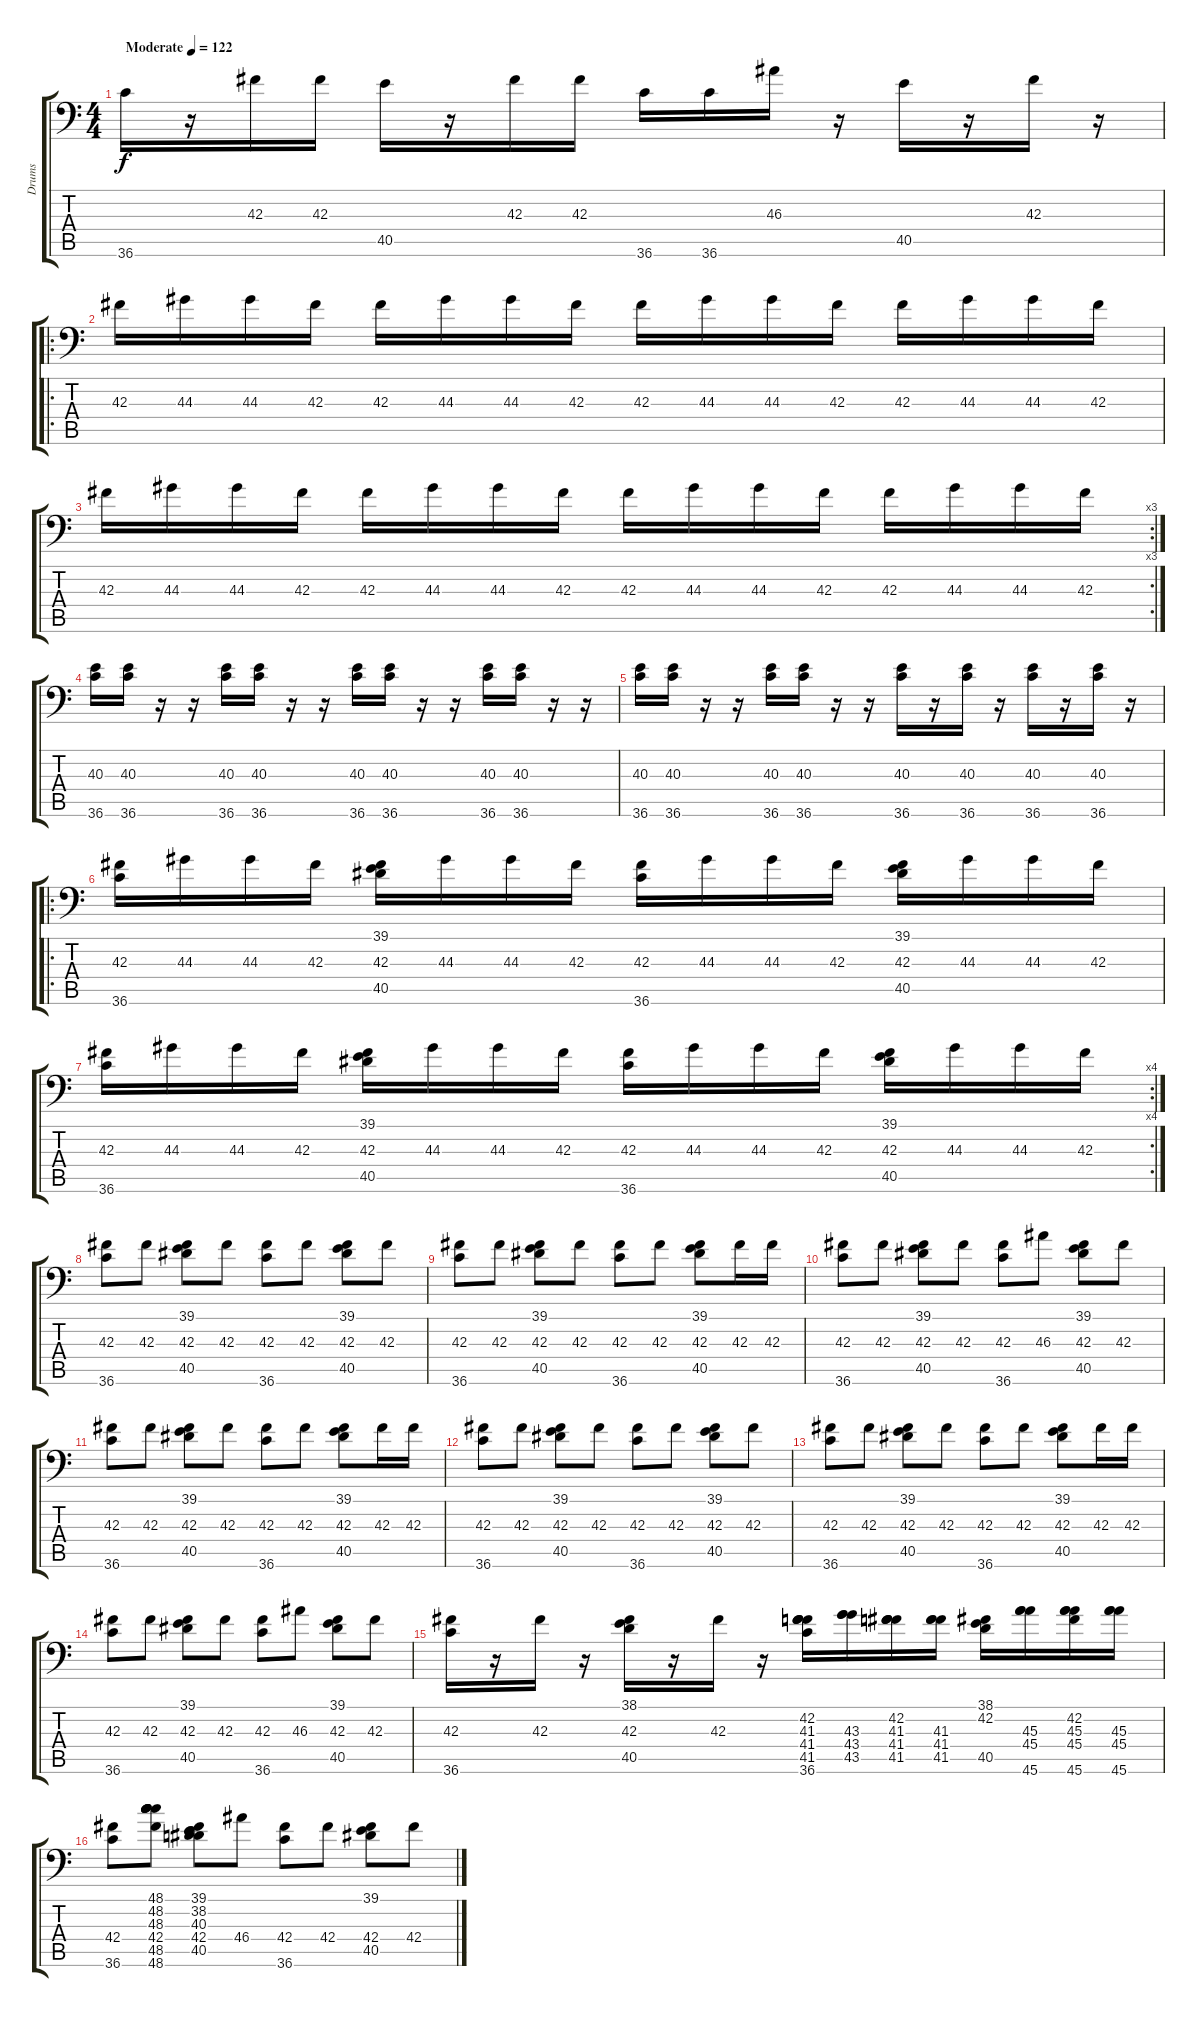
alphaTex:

\track ("Drums" "Drums") {instrument acousticgrandpiano}
\staff {score tabs}
\tuning (C-1 C-1 C-1 C-1 C-1 C-1) {hide}
\ts (4 4)
\tempo (122 "Moderate")
\clef f4
\ks c
36.6.16{dy f instrument acousticgrandpiano} r.16 42.3.16 42.3.16 40.5.16 r.16 42.3.16 42.3.16 36.6.16 36.6.16 46.3.16 r.16 40.5.16 r.16 42.3.16 r.16 |
\ro
42.3.16 44.3.16 44.3.16 42.3.16 42.3.16 44.3.16 44.3.16 42.3.16 42.3.16 44.3.16 44.3.16 42.3.16 42.3.16 44.3.16 44.3.16 42.3.16 |
\rc 3
42.3.16 44.3.16 44.3.16 42.3.16 42.3.16 44.3.16 44.3.16 42.3.16 42.3.16 44.3.16 44.3.16 42.3.16 42.3.16 44.3.16 44.3.16 42.3.16 |
(40.3 36.6).16 (40.3 36.6).16 r.16 r.16 (40.3 36.6).16 (40.3 36.6).16 r.16 r.16 (40.3 36.6).16 (40.3 36.6).16 r.16 r.16 (40.3 36.6).16 (40.3 36.6).16 r.16 r.16 |
(40.3 36.6).16 (40.3 36.6).16 r.16 r.16 (40.3 36.6).16 (40.3 36.6).16 r.16 r.16 (40.3 36.6).16 r.16 (40.3 36.6).16 r.16 (40.3 36.6).16 r.16 (40.3 36.6).16 r.16 |
\ro
(42.3 36.6).16 44.3.16 44.3.16 42.3.16 (39.1 42.3 40.5).16 44.3.16 44.3.16 42.3.16 (42.3 36.6).16 44.3.16 44.3.16 42.3.16 (39.1 42.3 40.5).16 44.3.16 44.3.16 42.3.16 |
\rc 4
(42.3 36.6).16 44.3.16 44.3.16 42.3.16 (39.1 42.3 40.5).16 44.3.16 44.3.16 42.3.16 (42.3 36.6).16 44.3.16 44.3.16 42.3.16 (39.1 42.3 40.5).16 44.3.16 44.3.16 42.3.16 |
(42.3 36.6).8 42.3.8 (39.1 42.3 40.5).8 42.3.8 (42.3 36.6).8 42.3.8 (39.1 42.3 40.5).8 42.3.8 |
(42.3 36.6).8 42.3.8 (39.1 42.3 40.5).8 42.3.8 (42.3 36.6).8 42.3.8 (39.1 42.3 40.5).8 42.3.16 42.3.16 |
(42.3 36.6).8 42.3.8 (39.1 42.3 40.5).8 42.3.8 (42.3 36.6).8 46.3.8 (39.1 42.3 40.5).8 42.3.8 |
(42.3 36.6).8 42.3.8 (39.1 42.3 40.5).8 42.3.8 (42.3 36.6).8 42.3.8 (39.1 42.3 40.5).8 42.3.16 42.3.16 |
(42.3 36.6).8 42.3.8 (39.1 42.3 40.5).8 42.3.8 (42.3 36.6).8 42.3.8 (39.1 42.3 40.5).8 42.3.8 |
(42.3 36.6).8 42.3.8 (39.1 42.3 40.5).8 42.3.8 (42.3 36.6).8 42.3.8 (39.1 42.3 40.5).8 42.3.16 42.3.16 |
(42.3 36.6).8 42.3.8 (39.1 42.3 40.5).8 42.3.8 (42.3 36.6).8 46.3.8 (39.1 42.3 40.5).8 42.3.8 |
(42.3 36.6).16 r.16 42.3.16 r.16 (38.1 42.3 40.5).16 r.16 42.3.16 r.16 (42.2 41.3 41.4 41.5 36.6).16 (43.3 43.4 43.5).16 (42.2 41.3 41.4 41.5).16 (41.3 41.4 41.5).16 (38.1 42.2 40.5).16 (45.3 45.4 45.6).16 (42.2 45.3 45.4 45.6).16 (45.3 45.4 45.6).16 |
(42.4 36.6).8 (48.1 48.2 48.3 42.4 48.5 48.6).8 (39.1 38.2 40.3 42.4 40.5).8 46.4.8 (42.4 36.6).8 42.4.8 (39.1 42.4 40.5).8 42.4.8
